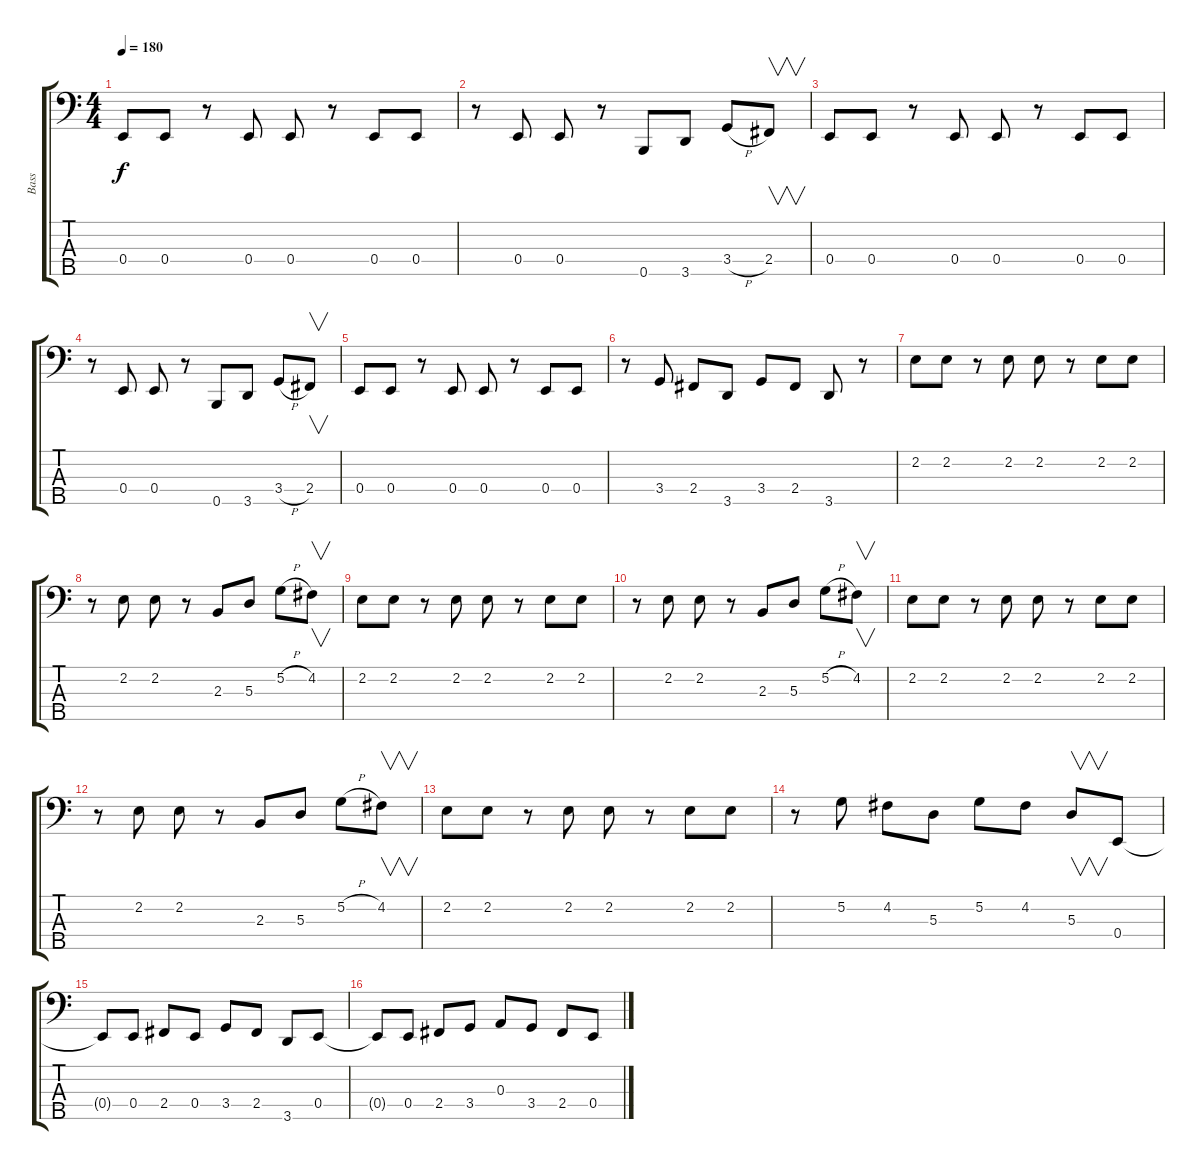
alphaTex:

\track ("Bass" "Bass") {instrument electricbasspick}
\staff {score tabs}
\tuning (G2 D2 A1 E1 B0) {hide}
\ts (4 4)
\tempo 180
\clef f4
\ks c
0.4.8{dy f} 0.4.8 r.8 0.4.8 0.4.8 r.8 0.4.8 0.4.8 |
r.8 0.4.8 0.4.8 r.8 0.5.8 3.5.8 3.4{h}.8 2.4.8{v} |
0.4.8 0.4.8 r.8 0.4.8 0.4.8 r.8 0.4.8 0.4.8 |
r.8 0.4.8 0.4.8 r.8 0.5.8 3.5.8 3.4{h}.8 2.4.8{v} |
0.4.8 0.4.8 r.8 0.4.8 0.4.8 r.8 0.4.8 0.4.8 |
r.8 3.4.8 2.4.8 3.5.8 3.4.8 2.4.8 3.5.8 r.8 |
2.2.8 2.2.8 r.8 2.2.8 2.2.8 r.8 2.2.8 2.2.8 |
r.8 2.2.8 2.2.8 r.8 2.3.8 5.3.8 5.2{h}.8 4.2.8{v} |
2.2.8 2.2.8 r.8 2.2.8 2.2.8 r.8 2.2.8 2.2.8 |
r.8 2.2.8 2.2.8 r.8 2.3.8 5.3.8 5.2{h}.8 4.2.8{v} |
2.2.8 2.2.8 r.8 2.2.8 2.2.8 r.8 2.2.8 2.2.8 |
r.8 2.2.8 2.2.8 r.8 2.3.8 5.3.8 5.2{h}.8 4.2.8{v} |
2.2.8 2.2.8 r.8 2.2.8 2.2.8 r.8 2.2.8 2.2.8 |
r.8 5.2.8 4.2.8 5.3.8 5.2.8 4.2.8 5.3.8{v} 0.4.8 |
0.4{t}.8 0.4.8 2.4.8 0.4.8 3.4.8 2.4.8 3.5.8 0.4.8 |
0.4{t}.8 0.4.8 2.4.8 3.4.8 0.3.8 3.4.8 2.4.8 0.4.8
